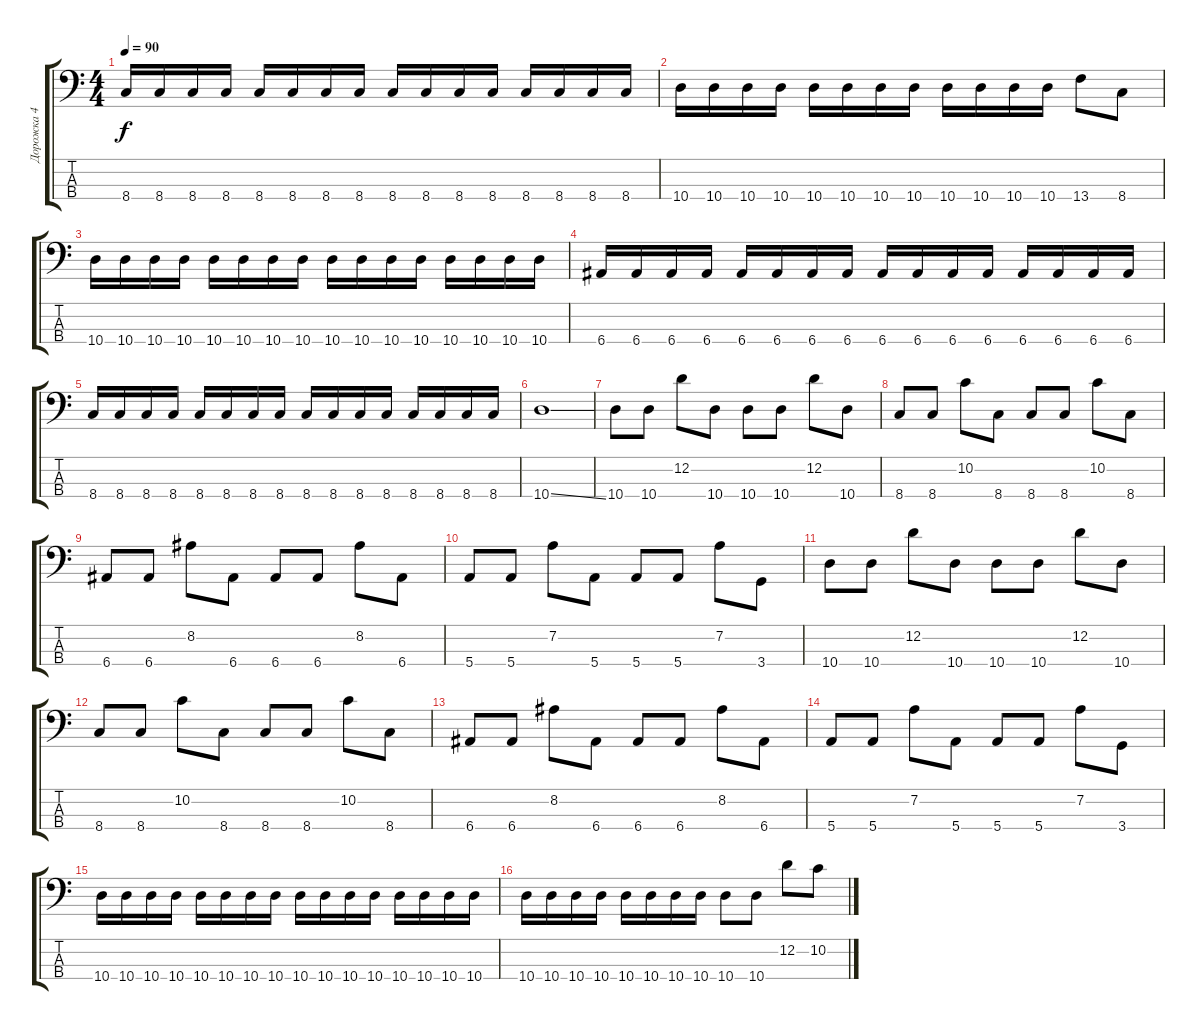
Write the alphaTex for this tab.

\track ("Дорожка 4" "Дорожка 4") {instrument electricbassfinger}
\staff {score tabs}
\tuning (G2 D2 A1 E1) {hide}
\ts (4 4)
\tempo 90
\clef f4
\ks c
8.4.16{dy f} 8.4.16 8.4.16 8.4.16 8.4.16 8.4.16 8.4.16 8.4.16 8.4.16 8.4.16 8.4.16 8.4.16 8.4.16 8.4.16 8.4.16 8.4.16 |
10.4.16 10.4.16 10.4.16 10.4.16 10.4.16 10.4.16 10.4.16 10.4.16 10.4.16 10.4.16 10.4.16 10.4.16 13.4.8 8.4.8 |
10.4.16 10.4.16 10.4.16 10.4.16 10.4.16 10.4.16 10.4.16 10.4.16 10.4.16 10.4.16 10.4.16 10.4.16 10.4.16 10.4.16 10.4.16 10.4.16 |
6.4.16 6.4.16 6.4.16 6.4.16 6.4.16 6.4.16 6.4.16 6.4.16 6.4.16 6.4.16 6.4.16 6.4.16 6.4.16 6.4.16 6.4.16 6.4.16 |
8.4.16 8.4.16 8.4.16 8.4.16 8.4.16 8.4.16 8.4.16 8.4.16 8.4.16 8.4.16 8.4.16 8.4.16 8.4.16 8.4.16 8.4.16 8.4.16 |
10.4{ss}.1 |
10.4.8 10.4.8 12.2.8 10.4.8 10.4.8 10.4.8 12.2.8 10.4.8 |
8.4.8 8.4.8 10.2.8 8.4.8 8.4.8 8.4.8 10.2.8 8.4.8 |
6.4.8 6.4.8 8.2.8 6.4.8 6.4.8 6.4.8 8.2.8 6.4.8 |
5.4.8 5.4.8 7.2.8 5.4.8 5.4.8 5.4.8 7.2.8 3.4.8 |
10.4.8 10.4.8 12.2.8 10.4.8 10.4.8 10.4.8 12.2.8 10.4.8 |
8.4.8 8.4.8 10.2.8 8.4.8 8.4.8 8.4.8 10.2.8 8.4.8 |
6.4.8 6.4.8 8.2.8 6.4.8 6.4.8 6.4.8 8.2.8 6.4.8 |
5.4.8 5.4.8 7.2.8 5.4.8 5.4.8 5.4.8 7.2.8 3.4.8 |
10.4.16 10.4.16 10.4.16 10.4.16 10.4.16 10.4.16 10.4.16 10.4.16 10.4.16 10.4.16 10.4.16 10.4.16 10.4.16 10.4.16 10.4.16 10.4.16 |
10.4.16 10.4.16 10.4.16 10.4.16 10.4.16 10.4.16 10.4.16 10.4.16 10.4.8 10.4.8 12.2.8 10.2.8
